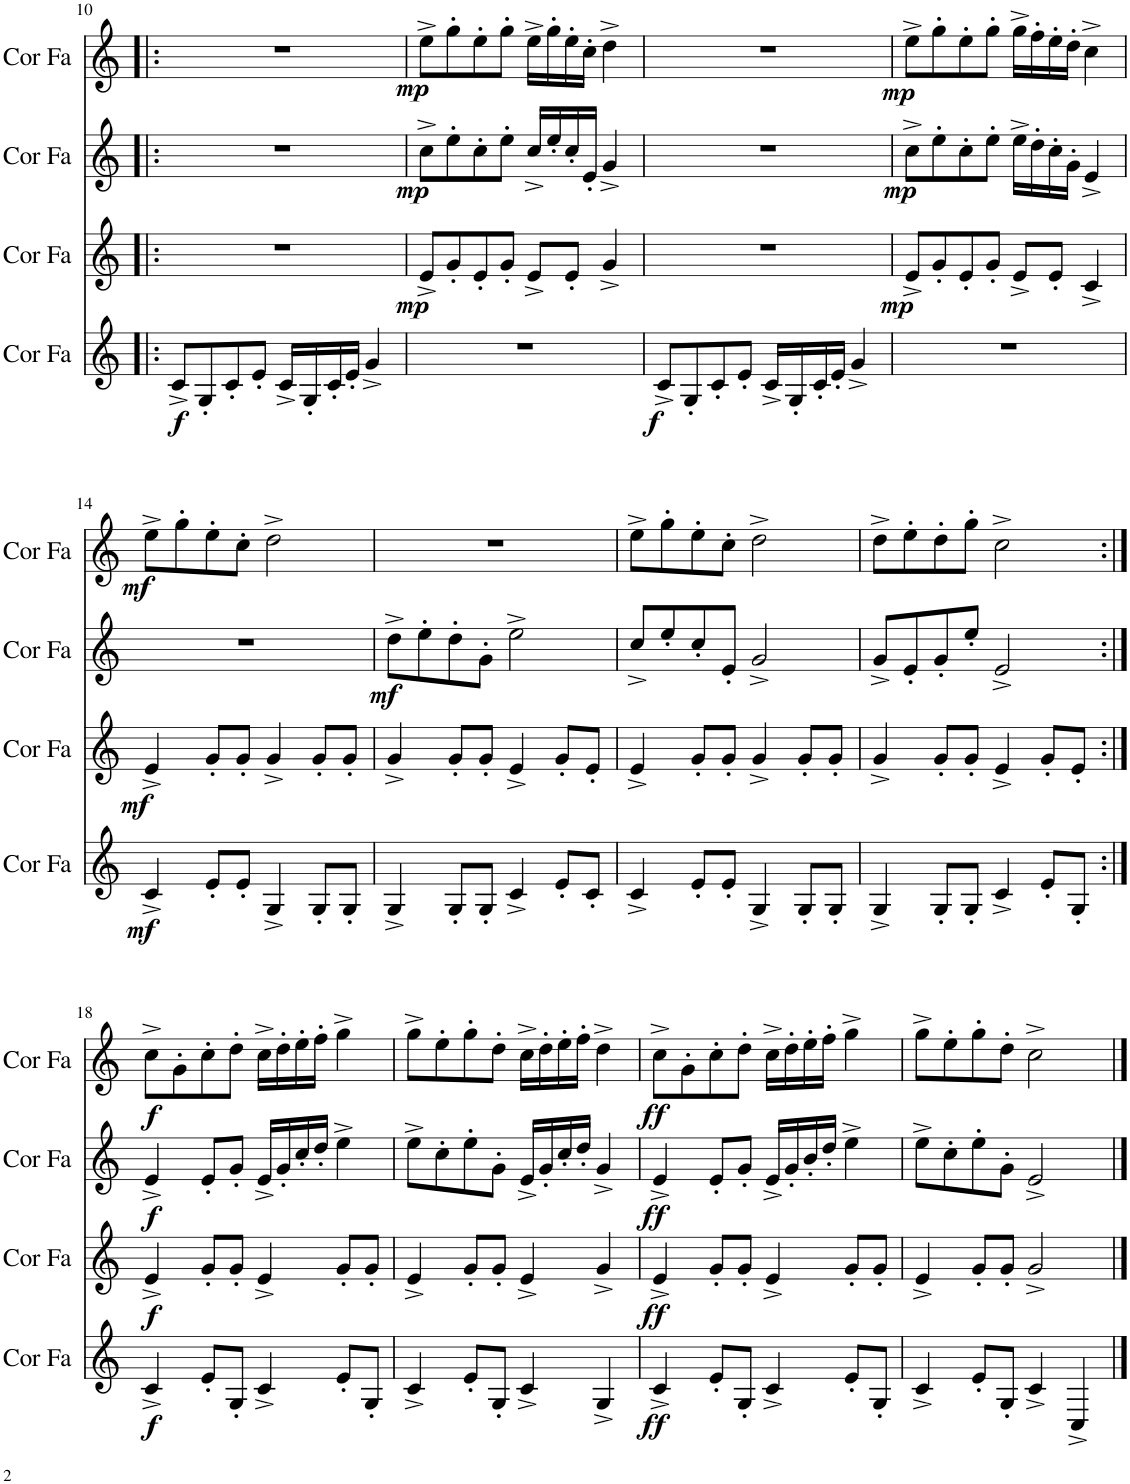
**kern	**dynam	**kern	**dynam	**kern	**dynam	**kern	**dynam
*part4	*part4	*part3	*part3	*part2	*part2	*part1	*part1
*staff4	*staff4	*staff3	*staff3	*staff2	*staff2	*staff1	*staff1
*I"Cor en Fa	*	*I"Cor en Fa	*	*I"Cor en Fa	*	*I"Cor en Fa	*
*I'Cor Fa	*	*I'Cor Fa	*	*I'Cor Fa	*	*I'Cor Fa	*
!!LO:PB:g=z
*clefG2	*	*clefG2	*	*clefG2	*	*clefG2	*
*Trd4c7	*	*Trd4c7	*	*Trd4c7	*	*Trd4c7	*
*k[]	*	*k[]	*	*k[]	*	*k[]	*
*M4/4	*	*M4/4	*	*M4/4	*	*M4/4	*
=10!|:	=10!|:	=10!|:	=10!|:	=10!|:	=10!|:	=10!|:	=10!|:
!	!LO:DY:b	!	!	!	!	!	!
8c^/L	f	1r	.	1r	.	1r	.
8G'/	.	.	.	.	.	.	.
8c'/	.	.	.	.	.	.	.
8e'/J	.	.	.	.	.	.	.
16c^/LL	.	.	.	.	.	.	.
16G'/	.	.	.	.	.	.	.
16c'/	.	.	.	.	.	.	.
16e'/JJ	.	.	.	.	.	.	.
4g^/	.	.	.	.	.	.	.
=11	=11	=11	=11	=11	=11	=11	=11
!	!	!	!LO:DY:b	!	!LO:DY:b	!	!LO:DY:b
1r	.	8e^/L	mp	8cc^\L	mp	8ee^\L	mp
.	.	8g'/	.	8ee'\	.	8gg'\	.
.	.	8e'/	.	8cc'\	.	8ee'\	.
.	.	8g'/J	.	8ee'\J	.	8gg'\J	.
.	.	8e^/L	.	16cc^/LL	.	16ee^\LL	.
.	.	.	.	16ee'/	.	16gg'\	.
.	.	8e'/J	.	16cc'/	.	16ee'\	.
.	.	.	.	16e'/JJ	.	16cc'\JJ	.
.	.	4g^/	.	4g^/	.	4dd^\	.
=12	=12	=12	=12	=12	=12	=12	=12
!	!LO:DY:b	!	!	!	!	!	!
8c^/L	f	1r	.	1r	.	1r	.
8G'/	.	.	.	.	.	.	.
8c'/	.	.	.	.	.	.	.
8e'/J	.	.	.	.	.	.	.
16c^/LL	.	.	.	.	.	.	.
16G'/	.	.	.	.	.	.	.
16c'/	.	.	.	.	.	.	.
16e'/JJ	.	.	.	.	.	.	.
4g^/	.	.	.	.	.	.	.
=13	=13	=13	=13	=13	=13	=13	=13
!	!	!	!LO:DY:b	!	!LO:DY:b	!	!LO:DY:b
1r	.	8e^/L	mp	8cc^\L	mp	8ee^\L	mp
.	.	8g'/	.	8ee'\	.	8gg'\	.
.	.	8e'/	.	8cc'\	.	8ee'\	.
.	.	8g'/J	.	8ee'\J	.	8gg'\J	.
.	.	8e^/L	.	16ee^\LL	.	16gg^\LL	.
.	.	.	.	16dd'\	.	16ff'\	.
.	.	8e'/J	.	16cc'\	.	16ee'\	.
.	.	.	.	16g'\JJ	.	16dd'\JJ	.
.	.	4c^/	.	4e^/	.	4cc^\	.
!!LO:LB:g=z
=14	=14	=14	=14	=14	=14	=14	=14
!	!LO:DY:b	!	!LO:DY:b	!	!	!	!LO:DY:b
4c^/	mf	4e^/	mf	1r	.	8ee^\L	mf
.	.	.	.	.	.	8gg'\	.
8e'/L	.	8g'/L	.	.	.	8ee'\	.
8e'/J	.	8g'/J	.	.	.	8cc'\J	.
4G^/	.	4g^/	.	.	.	2dd^\	.
8G'/L	.	8g'/L	.	.	.	.	.
8G'/J	.	8g'/J	.	.	.	.	.
=15	=15	=15	=15	=15	=15	=15	=15
!	!	!	!	!	!LO:DY:b	!	!
4G^/	.	4g^/	.	8dd^\L	mf	1r	.
.	.	.	.	8ee'\	.	.	.
8G'/L	.	8g'/L	.	8dd'\	.	.	.
8G'/J	.	8g'/J	.	8g'\J	.	.	.
4c^/	.	4e^/	.	2ee^\	.	.	.
8e'/L	.	8g'/L	.	.	.	.	.
8c'/J	.	8e'/J	.	.	.	.	.
=16	=16	=16	=16	=16	=16	=16	=16
4c^/	.	4e^/	.	8cc^/L	.	8ee^\L	.
.	.	.	.	8ee'/	.	8gg'\	.
8e'/L	.	8g'/L	.	8cc'/	.	8ee'\	.
8e'/J	.	8g'/J	.	8e'/J	.	8cc'\J	.
4G^/	.	4g^/	.	2g^/	.	2dd^\	.
8G'/L	.	8g'/L	.	.	.	.	.
8G'/J	.	8g'/J	.	.	.	.	.
=17	=17	=17	=17	=17	=17	=17	=17
4G^/	.	4g^/	.	8g^/L	.	8dd^\L	.
.	.	.	.	8e'/	.	8ee'\	.
8G'/L	.	8g'/L	.	8g'/	.	8dd'\	.
8G'/J	.	8g'/J	.	8ee'/J	.	8gg'\J	.
4c^/	.	4e^/	.	2e^/	.	2cc^\	.
8e'/L	.	8g'/L	.	.	.	.	.
8G'/J	.	8e'/J	.	.	.	.	.
!!LO:LB:g=z
=18:|!	=18:|!	=18:|!	=18:|!	=18:|!	=18:|!	=18:|!	=18:|!
!	!LO:DY:b	!	!LO:DY:b	!	!LO:DY:b	!	!LO:DY:b
4c^/	f	4e^/	f	4e^/	f	8cc^\L	f
.	.	.	.	.	.	8g'\	.
8e'/L	.	8g'/L	.	8e'/L	.	8cc'\	.
8G'/J	.	8g'/J	.	8g'/J	.	8dd'\J	.
4c^/	.	4e^/	.	16e^/LL	.	16cc^\LL	.
.	.	.	.	16g'/	.	16dd'\	.
.	.	.	.	16cc'/	.	16ee'\	.
.	.	.	.	16dd'/JJ	.	16ff'\JJ	.
8e'/L	.	8g'/L	.	4ee^\	.	4gg^\	.
8G'/J	.	8g'/J	.	.	.	.	.
=19	=19	=19	=19	=19	=19	=19	=19
4c^/	.	4e^/	.	8ee^\L	.	8gg^\L	.
.	.	.	.	8cc'\	.	8ee'\	.
8e'/L	.	8g'/L	.	8ee'\	.	8gg'\	.
8G'/J	.	8g'/J	.	8g'\J	.	8dd'\J	.
4c^/	.	4e^/	.	16e^/LL	.	16cc^\LL	.
.	.	.	.	16g'/	.	16dd'\	.
.	.	.	.	16cc'/	.	16ee'\	.
.	.	.	.	16dd'/JJ	.	16ff'\JJ	.
4G^/	.	4g^/	.	4g^/	.	4dd^\	.
=20	=20	=20	=20	=20	=20	=20	=20
!	!LO:DY:b	!	!LO:DY:b	!	!LO:DY:b	!	!LO:DY:b
4c^/	ff	4e^/	ff	4e^/	ff	8cc^\L	ff
.	.	.	.	.	.	8g'\	.
8e'/L	.	8g'/L	.	8e'/L	.	8cc'\	.
8G'/J	.	8g'/J	.	8g'/J	.	8dd'\J	.
4c^/	.	4e^/	.	16e^/LL	.	16cc^\LL	.
.	.	.	.	16g'/	.	16dd'\	.
.	.	.	.	16b'/	.	16ee'\	.
.	.	.	.	16dd'/JJ	.	16ff'\JJ	.
8e'/L	.	8g'/L	.	4ee^\	.	4gg^\	.
8G'/J	.	8g'/J	.	.	.	.	.
=21	=21	=21	=21	=21	=21	=21	=21
4c^/	.	4e^/	.	8ee^\L	.	8gg^\L	.
.	.	.	.	8cc'\	.	8ee'\	.
8e'/L	.	8g'/L	.	8ee'\	.	8gg'\	.
8G'/J	.	8g'/J	.	8g'\J	.	8dd'\J	.
4c^/	.	2g^/	.	2e^/	.	2cc^\	.
4C^/	.	.	.	.	.	.	.
==	==	==	==	==	==	==	==
*-	*-	*-	*-	*-	*-	*-	*-
